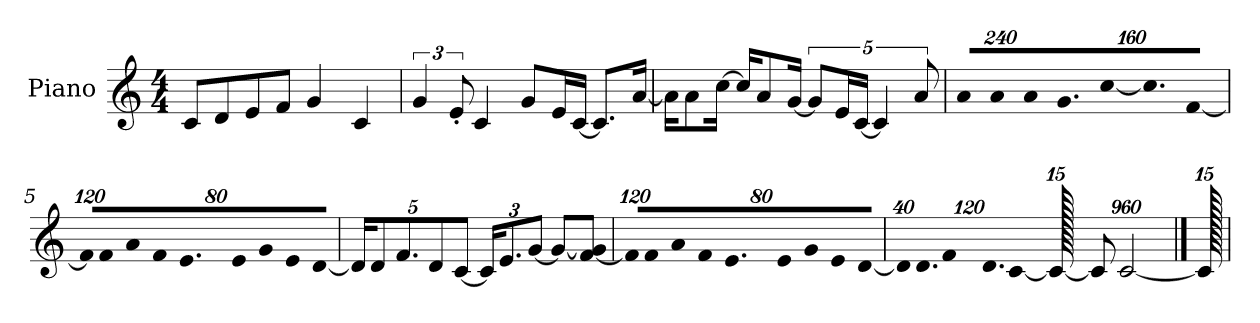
**kern
*part1
*staff1
*I"Piano
*I'P-no
*clefG2
*k[]
*M4/4
*MM90
=1
8c/L
8d/
8e/
8f/J
4g/
4c/
=2
6g/
12e'/
4c/
8g/L
16e/L
[16c/JJ
8.c/L]
[16a/Jk
=3
16a\KL]
8a\
[16cc\Jk
16cc/KL]
8a/
[16g/Jk
10g/L]
20e/L
[20c/JJ
5c/]
10a/
=4
*Xbrackettup
!LO:N:vis=8
960%137a/L
!LO:N:vis=8
960%137a/
!LO:N:vis=8
960%137a/
!LO:N:vis=8.
640%137g/
!LO:N:vis=16
[1920%137cc/K
!LO:N:vis=8.
640%137cc/]
!LO:N:vis=16
[1920%137f/Jk
!!LO:LB:g=z
=5
!LO:N:vis=16
1920%107f/KL]
!LO:N:vis=8
640%71f/
!LO:N:vis=8
640%71a/
!LO:N:vis=8
640%71f/
9.e/
!LO:N:vis=8
640%71e/
!LO:N:vis=8
640%71g/
!LO:N:vis=8
640%71e/
!LO:N:vis=8
[640%71d/J
=6
20d/KL]
10d/
10.f/
10d/
[10c/J
24c/KL]
12.e/
[12g/J
8g/L_
[8f/ 8g/]J
=7
!LO:N:vis=16
1920%107f/KL]
!LO:N:vis=8
640%71f/
!LO:N:vis=8
640%71a/
!LO:N:vis=8
640%71f/
9.e/
!LO:N:vis=8
640%71e/
!LO:N:vis=8
640%71g/
!LO:N:vis=8
640%71e/
!LO:N:vis=8
[640%71d/J
=8
!LO:N:vis=32
640%23d/KLL]
!LO:N:vis=16.
960%103d/J
!LO:N:vis=8
960%137f/
!LO:N:vis=16.
960%103d/L
[384%41c/J
1920c/_
8c/]
[1920%719c/
==9
1920c/]
=
*-
